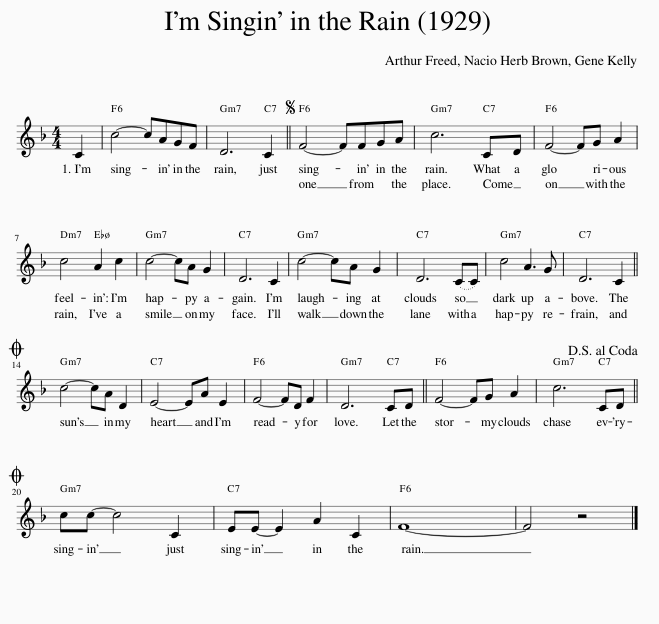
X:1
L:1/8
M:4/4
I:linebreak $
K:F
V:1 treble
V:1
 C2 | c4- cAGF | D6 C2 ||S F4- FFGA | c6 CD | %5
 F4- FG A2 |$ c4 A2 c2 | c4- cA G2 | D6 C2 | c4- cA G2 | %10
 D6 (CC) | c4 A3 G | D6 C2 ||$O c4- cA D2 | E4- EA E2 | %15
 F4- FD F2 | D6 CD || F4- FG A2 | c6 CD!D.S.! ||$O cc- c4 C2 | %20
 EE- E2 A2 C2 | F8- | F4 z4 |] %23
